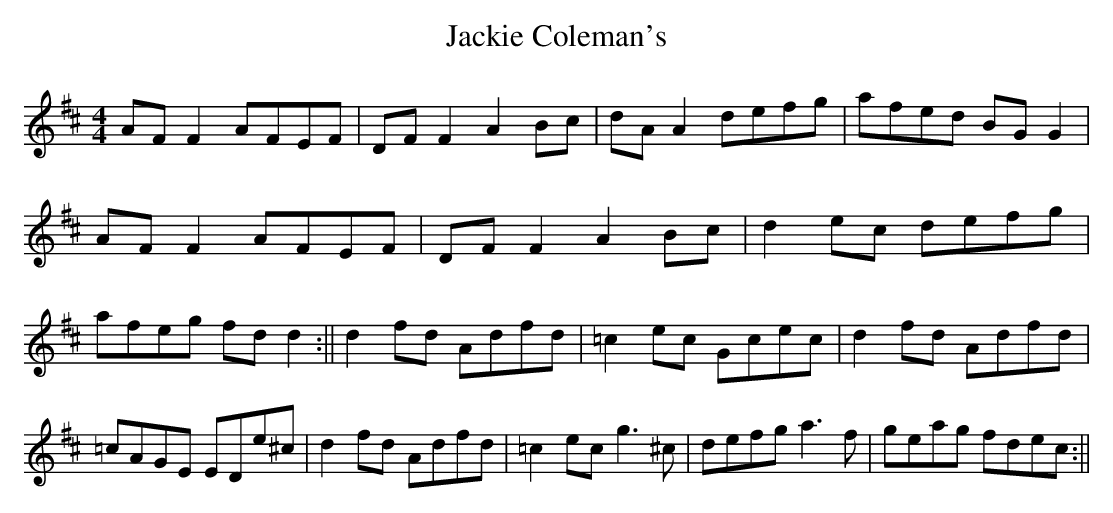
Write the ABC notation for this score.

X:1
T:Jackie Coleman's
M:4/4
L:1/8
K:D
AFF2 AFEF|DFF2 A2Bc|dAA2 defg|afed BGG2|\
AFF2 AFEF|DFF2 A2Bc|d2ec defg|afeg fdd2:||\
d2fd Adfd|=c2ec Gcec|d2fd Adfd|=cAGE EDe^c|\
d2fd Adfd|=c2ec g3^c|defg a3f|geag fdec:||
